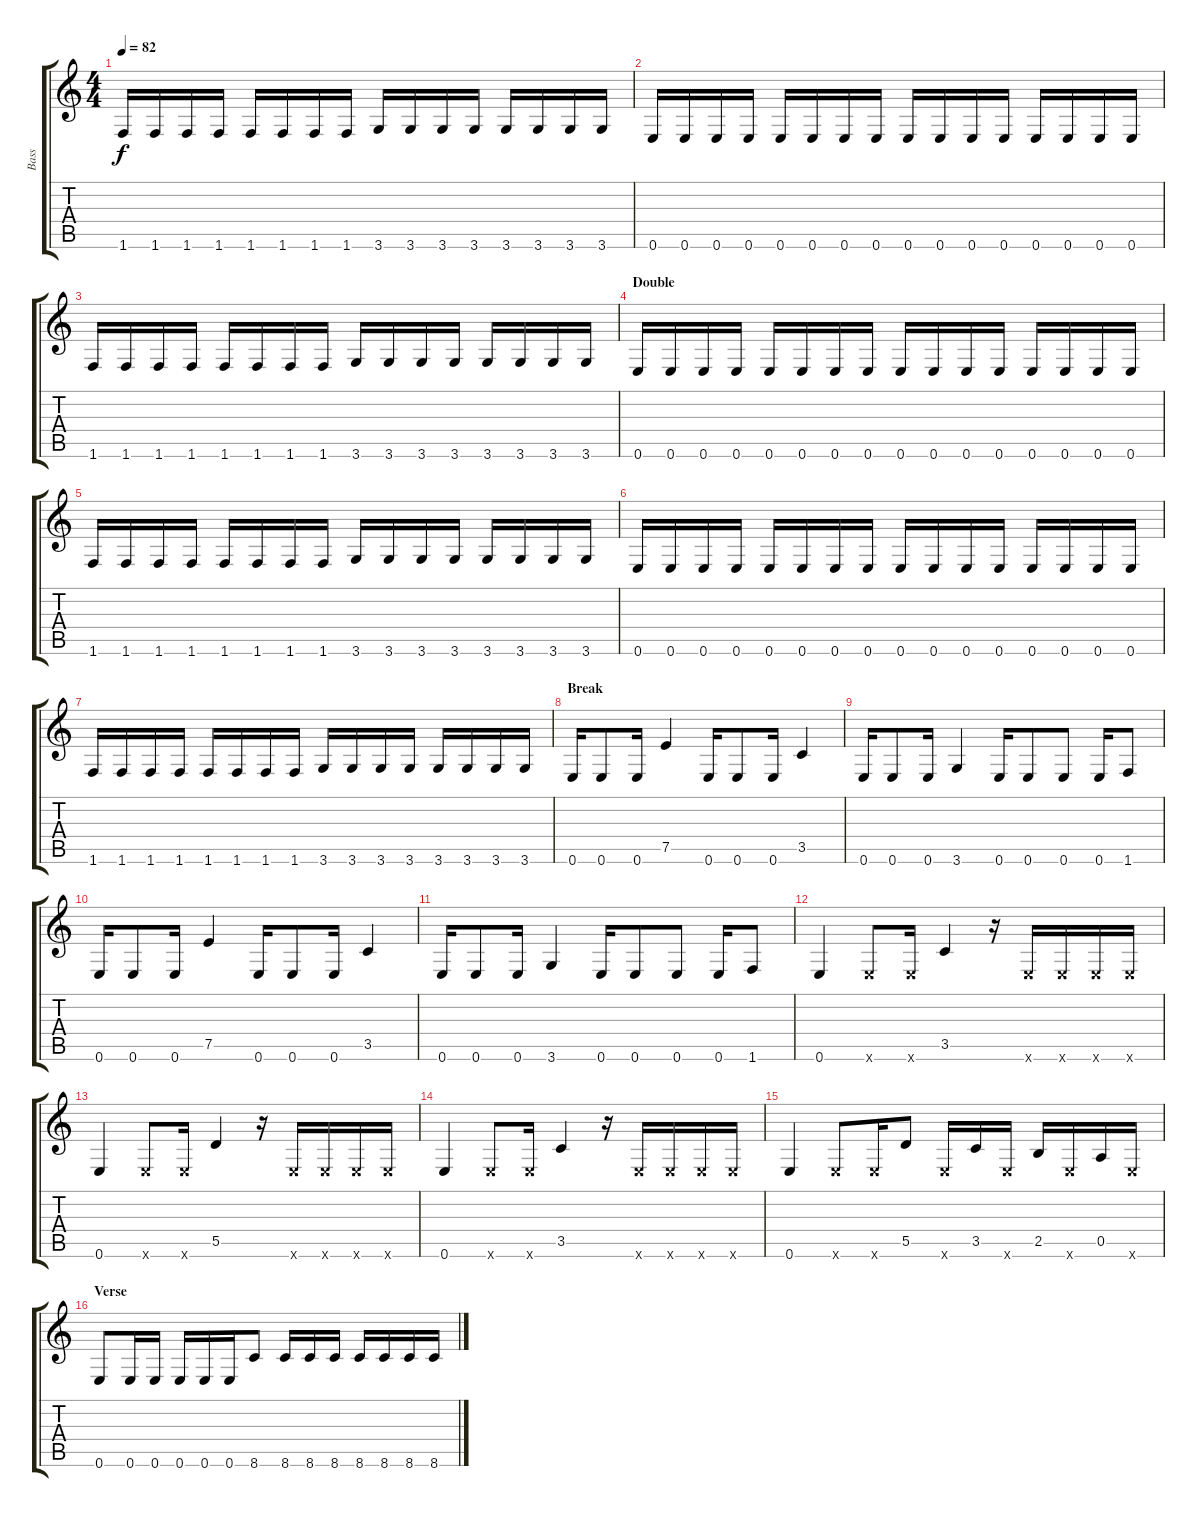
\track ("Bass" "Bass") {instrument electricbassfinger}
\staff {score tabs}
\tuning (E4 B3 G3 D3 A2 E2) {hide}
\ts (4 4)
\tempo 82
\clef g2
\ks c
1.6.16{dy f} 1.6.16 1.6.16 1.6.16 1.6.16 1.6.16 1.6.16 1.6.16 3.6.16 3.6.16 3.6.16 3.6.16 3.6.16 3.6.16 3.6.16 3.6.16 |
0.6.16 0.6.16 0.6.16 0.6.16 0.6.16 0.6.16 0.6.16 0.6.16 0.6.16 0.6.16 0.6.16 0.6.16 0.6.16 0.6.16 0.6.16 0.6.16 |
1.6.16 1.6.16 1.6.16 1.6.16 1.6.16 1.6.16 1.6.16 1.6.16 3.6.16 3.6.16 3.6.16 3.6.16 3.6.16 3.6.16 3.6.16 3.6.16 |
\section ("" "Double")
0.6.16 0.6.16 0.6.16 0.6.16 0.6.16 0.6.16 0.6.16 0.6.16 0.6.16 0.6.16 0.6.16 0.6.16 0.6.16 0.6.16 0.6.16 0.6.16 |
1.6.16 1.6.16 1.6.16 1.6.16 1.6.16 1.6.16 1.6.16 1.6.16 3.6.16 3.6.16 3.6.16 3.6.16 3.6.16 3.6.16 3.6.16 3.6.16 |
0.6.16 0.6.16 0.6.16 0.6.16 0.6.16 0.6.16 0.6.16 0.6.16 0.6.16 0.6.16 0.6.16 0.6.16 0.6.16 0.6.16 0.6.16 0.6.16 |
1.6.16 1.6.16 1.6.16 1.6.16 1.6.16 1.6.16 1.6.16 1.6.16 3.6.16 3.6.16 3.6.16 3.6.16 3.6.16 3.6.16 3.6.16 3.6.16 |
\section ("" "Break")
0.6.16 0.6.8 0.6.16 7.5.4 0.6.16 0.6.8 0.6.16 3.5.4 |
0.6.16 0.6.8 0.6.16 3.6.4 0.6.16 0.6.8 0.6.8 0.6.16 1.6.8 |
0.6.16 0.6.8 0.6.16 7.5.4 0.6.16 0.6.8 0.6.16 3.5.4 |
0.6.16 0.6.8 0.6.16 3.6.4 0.6.16 0.6.8 0.6.8 0.6.16 1.6.8 |
0.6.4 0.6{x}.8 0.6{x}.16 3.5.4 r.16 0.6{x}.16 0.6{x}.16 0.6{x}.16 0.6{x}.16 |
0.6.4 0.6{x}.8 0.6{x}.16 5.5.4 r.16 0.6{x}.16 0.6{x}.16 0.6{x}.16 0.6{x}.16 |
0.6.4 0.6{x}.8 0.6{x}.16 3.5.4 r.16 0.6{x}.16 0.6{x}.16 0.6{x}.16 0.6{x}.16 |
0.6.4 0.6{x}.8 0.6{x}.16 5.5.8 0.6{x}.16 3.5.16 0.6{x}.16 2.5.16 0.6{x}.16 0.5.16 0.6{x}.16 |
\section ("" "Verse")
0.6.8 0.6.16 0.6.16 0.6.16 0.6.16 0.6.16 8.6.8 8.6.16 8.6.16 8.6.16 8.6.16 8.6.16 8.6.16 8.6.16
